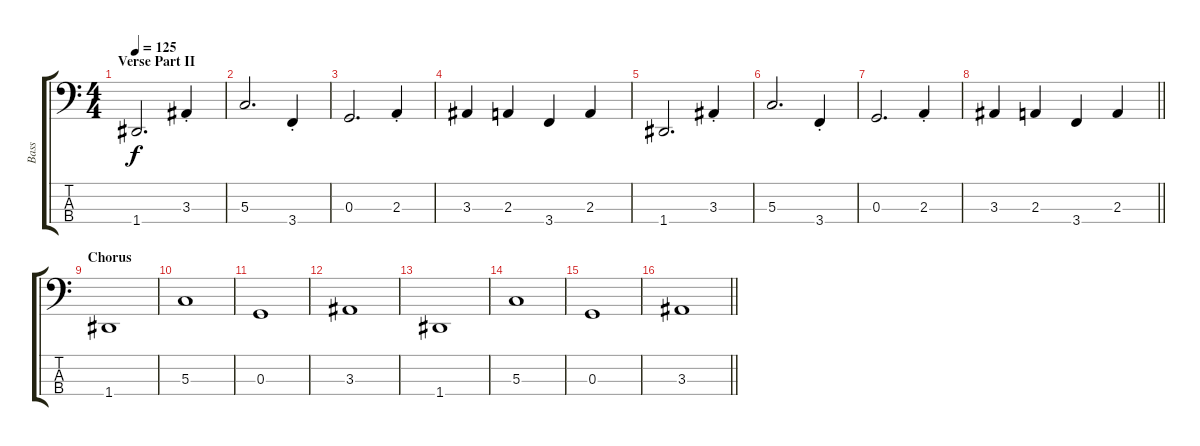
\track ("Bass" "Bass") {instrument electricbasspick}
\staff {score tabs}
\tuning (F2 C2 G1 D1) {hide}
\ts (4 4)
\section ("" "Verse Part II")
\tempo 125
\clef f4
\ks c
1.4.2{d dy f} 3.3{st}.4 |
5.3.2{d} 3.4{st}.4 |
0.3.2{d} 2.3{st}.4 |
3.3.4 2.3.4 3.4.4 2.3.4 |
1.4.2{d} 3.3{st}.4 |
5.3.2{d} 3.4{st}.4 |
0.3.2{d} 2.3{st}.4 |
\barLineRight lightlight
3.3.4 2.3.4 3.4.4 2.3.4 |
\section ("" "Chorus")
1.4.1 |
5.3.1 |
0.3.1 |
3.3.1 |
1.4.1 |
5.3.1 |
0.3.1 |
\barLineRight lightlight
3.3.1
